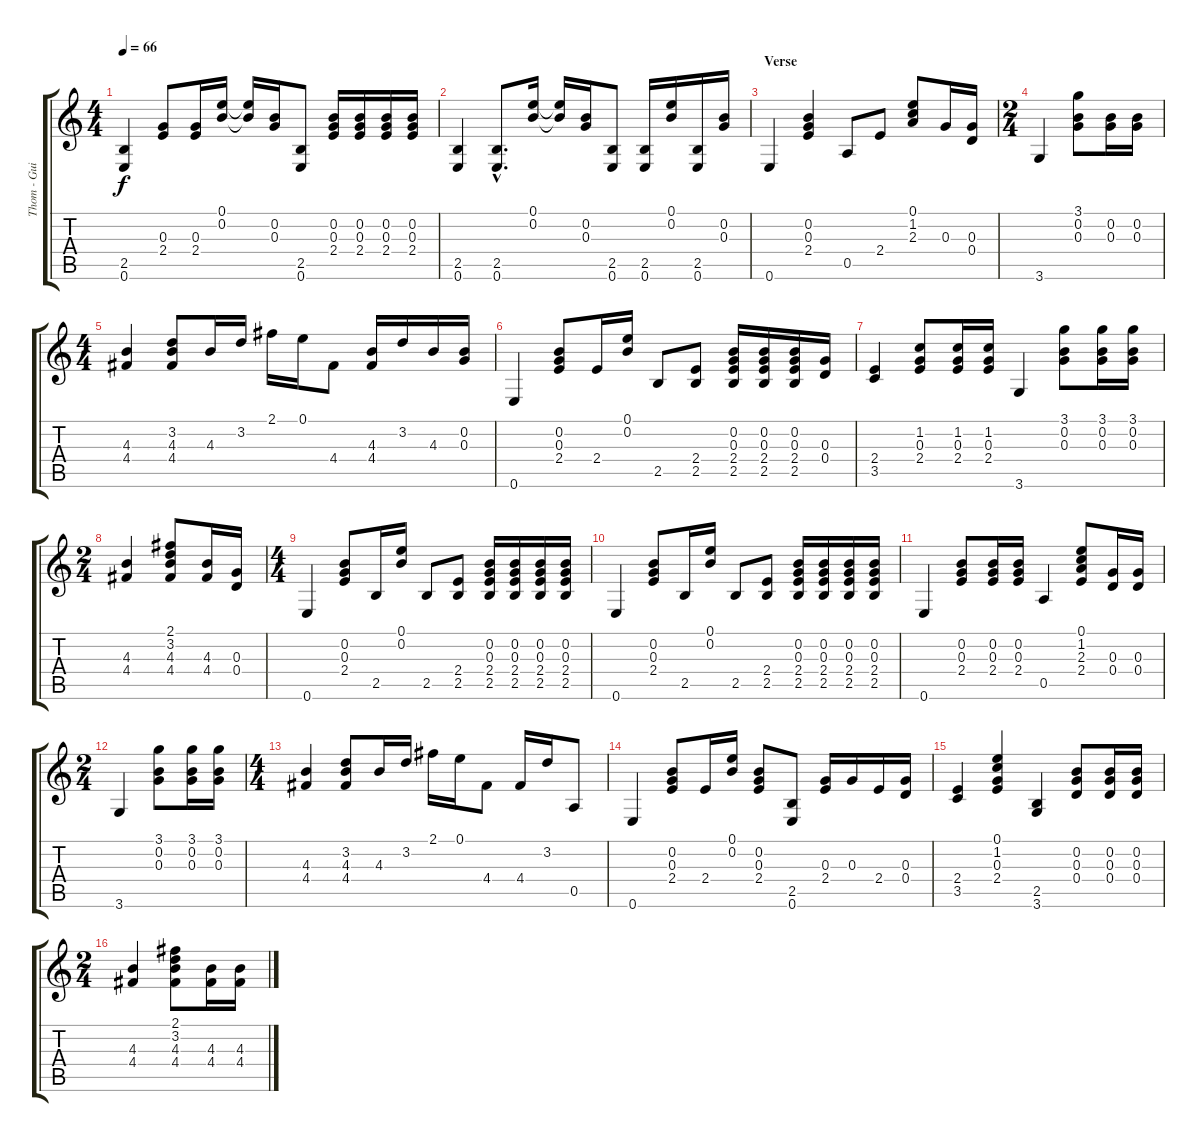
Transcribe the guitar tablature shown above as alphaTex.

\track ("Thom - Guitar" "Thom - Gui") {instrument acousticguitarsteel}
\staff {score tabs}
\tuning (E4 B3 G3 D3 A2 E2) {hide}
\ts (4 4)
\tempo 66
\clef g2
\ks c
(2.5 0.6).4{dy f} (0.3 2.4).8 (0.3 2.4).16 (0.1 0.2).16 (0.1{t} 0.2{t}).16 (0.2 0.3).16 (2.5 0.6).8 (0.2 0.3 2.4).16 (0.2 0.3 2.4).16 (0.2 0.3 2.4).16 (0.2 0.3 2.4).16 |
(2.5 0.6).4 (2.5{hac} 0.6{hac}).8{d} (0.1 0.2).16 (0.1{t} 0.2{t}).16 (0.2 0.3).16 (2.5 0.6).8 (2.5 0.6).16 (0.1 0.2).16 (2.5 0.6).16 (0.2 0.3).16 |
\section ("" "Verse")
0.6.4 (0.2 0.3 2.4).4 0.5.8 2.4.8 (0.1 1.2 2.3).8 0.3.16 (0.3 0.4).16 |
\ts (2 4)
3.6.4 (3.1 0.2 0.3).8 (0.2 0.3).16 (0.2 0.3).16 |
\ts (4 4)
(4.3 4.4).4 (3.2 4.3 4.4).8 4.3.16 3.2.16 2.1.16 0.1.16 4.4.8 (4.3 4.4).16 3.2.16 4.3.16 (0.2 0.3).16 |
0.6.4 (0.2 0.3 2.4).8 2.4.16 (0.1 0.2).16 2.5.8 (2.4 2.5).8 (0.2 0.3 2.4 2.5).16 (0.2 0.3 2.4 2.5).16 (0.2 0.3 2.4 2.5).16 (0.3 0.4).16 |
(2.4 3.5).4 (1.2 0.3 2.4).8 (1.2 0.3 2.4).16 (1.2 0.3 2.4).16 3.6.4 (3.1 0.2 0.3).8 (3.1 0.2 0.3).16 (3.1 0.2 0.3).16 |
\ts (2 4)
(4.3 4.4).4 (2.1 3.2 4.3 4.4).8 (4.3 4.4).16 (0.3 0.4).16 |
\ts (4 4)
0.6.4 (0.2 0.3 2.4).8 2.5.16 (0.1 0.2).16 2.5.8 (2.4 2.5).8 (0.2 0.3 2.4 2.5).16 (0.2 0.3 2.4 2.5).16 (0.2 0.3 2.4 2.5).16 (0.2 0.3 2.4 2.5).16 |
0.6.4 (0.2 0.3 2.4).8 2.5.16 (0.1 0.2).16 2.5.8 (2.4 2.5).8 (0.2 0.3 2.4 2.5).16 (0.2 0.3 2.4 2.5).16 (0.2 0.3 2.4 2.5).16 (0.2 0.3 2.4 2.5).16 |
0.6.4 (0.2 0.3 2.4).8 (0.2 0.3 2.4).16 (0.2 0.3 2.4).16 0.5.4 (0.1 1.2 2.3 2.4).8 (0.3 0.4).16 (0.3 0.4).16 |
\ts (2 4)
3.6.4 (3.1 0.2 0.3).8 (3.1 0.2 0.3).16 (3.1 0.2 0.3).16 |
\ts (4 4)
(4.3 4.4).4 (3.2 4.3 4.4).8 4.3.16 3.2.16 2.1.16 0.1.16 4.4.8 4.4.16 3.2.16 0.5.8 |
0.6.4 (0.2 0.3 2.4).8 2.4.16 (0.1 0.2).16 (0.2 0.3 2.4).8 (2.5 0.6).8 (0.3 2.4).16 0.3.16 2.4.16 (0.3 0.4).16 |
(2.4 3.5).4 (0.1 1.2 0.3 2.4).4 (2.5 3.6).4 (0.2 0.3 0.4).8 (0.2 0.3 0.4).16 (0.2 0.3 0.4).16 |
\ts (2 4)
(4.3 4.4).4 (2.1 3.2 4.3 4.4).8 (4.3 4.4).16 (4.3 4.4).16
